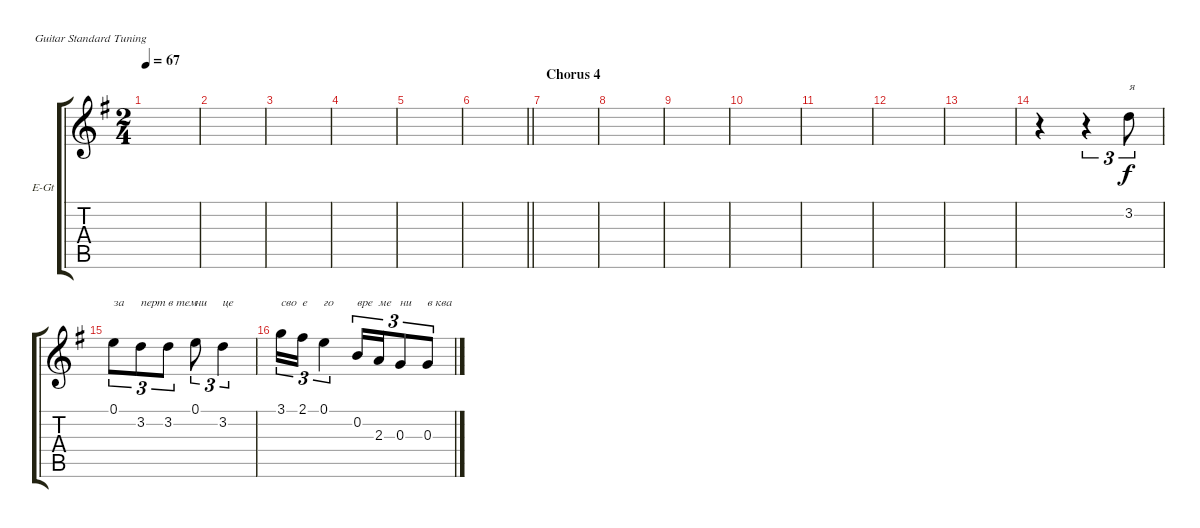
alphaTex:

\bracketExtendMode groupsimilarinstruments
\firstSystemTrackNameOrientation horizontal
\otherSystemsTrackNameOrientation horizontal
\track ("vocal 2 (Artur Potemkin)" "E-Gt") {instrument electricguitarclean}
\staff {score tabs}
\tuning (E4 B3 G3 D3 A2 E2)
\ts (2 4)
\tempo 67
\clef g2
\scale
0.333333
\ks eminor
|
\scale
0.333333 |
\scale
0.333333 |
\scale
0.333333 |
\scale
0.333333 |
\scale
0.333333
\barLineRight lightlight
|
\section ("" "Chorus 4")
\scale
0.333333 |
\scale
0.333333 |
\scale
0.333333 |
\scale
0.333333 |
\scale
0.333333 |
\scale
0.333333 |
\scale
0.333333 |
\scale
0.333333 r.4 r.4{tu (3 2)} 3.2.8{tu (3 2) txt "я"} |
\scale
0.333333 0.1.8{tu (3 2) txt "за"} 3.2.8{tu (3 2) txt "перт"} 3.2.8{tu (3 2) txt "в тем"} 0.1.8{tu (3 2) txt "ни"} 3.2.4{tu (3 2) txt "це"} |
\scale
0.333333 3.1.16{tu (3 2) txt "сво"} 2.1.16{tu (3 2) txt "е"} 0.1.4{tu (3 2) txt "го"} 0.2.16{tu (3 2) txt "вре"} 2.3.16{tu (3 2) txt "ме"} 0.3.8{tu (3 2) txt "ни "} 0.3.8{tu (3 2) txt "в ква"}
